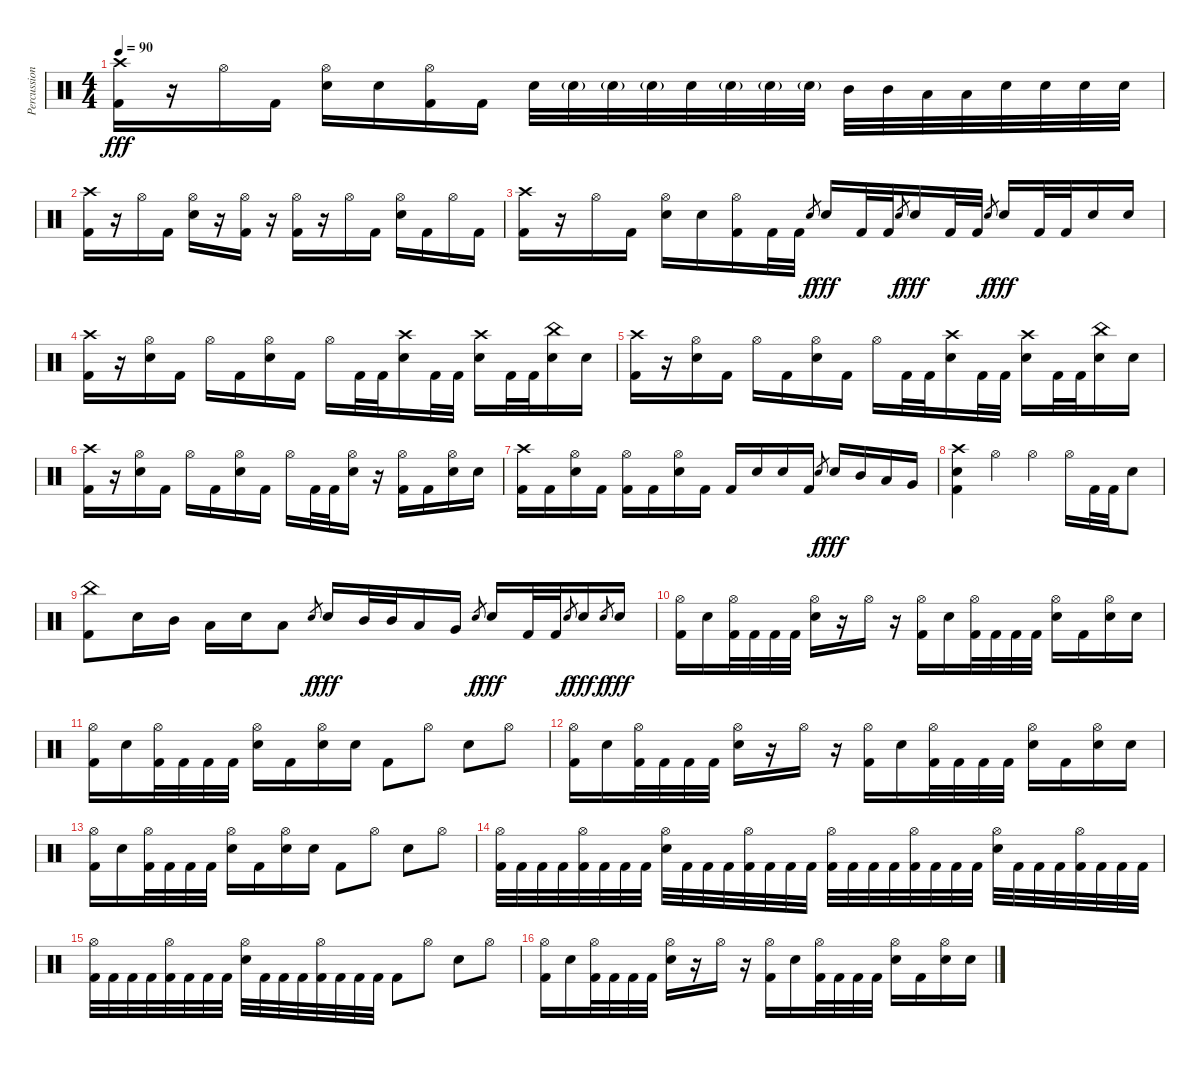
\track ("Percussion" "Percussion") {instrument percussion}
\staff {score}
\articulation defaults
\ts (4 4)
\tempo 90
\clef neutral
\ks c
("Crash high (hit)" "Kick (hit) 2").16{dy fff} r.16 "Hi-Hat (open)".16 "Kick (hit) 2".16 ("Hi-Hat (open)" "Electric Snare (hit)").16 "Electric Snare (hit)".16 ("Hi-Hat (open)" "Kick (hit) 2").16 "Kick (hit) 2".16 "Electric Snare (hit)".32 "Electric Snare (hit)"{g}.32 "Electric Snare (hit)"{g}.32 "Electric Snare (hit)"{g}.32 "Electric Snare (hit)".32 "Electric Snare (hit)"{g}.32 "Electric Snare (hit)"{g}.32 "Electric Snare (hit)"{g}.32 "Mid Tom (hit)".32 "Mid Tom (hit)".32 "Low Tom (hit)".32 "Low Tom (hit)".32 "Electric Snare (hit)".32 "Electric Snare (hit)".32 "Electric Snare (hit)".32 "Electric Snare (hit)".32 |
("Crash high (hit)" "Kick (hit) 2").16 r.16 "Hi-Hat (open)".16 "Kick (hit) 2".16 ("Hi-Hat (open)" "Electric Snare (hit)").16 r.16 ("Hi-Hat (open)" "Kick (hit) 2").16 r.16 ("Hi-Hat (open)" "Kick (hit) 2").16 r.16 "Hi-Hat (open)".16 "Kick (hit) 2".16 ("Hi-Hat (open)" "Electric Snare (hit)").16 "Kick (hit) 2".16 "Hi-Hat (open)".16 "Kick (hit) 2".16 |
("Crash high (hit)" "Kick (hit) 2").16 r.16 "Hi-Hat (open)".16 "Kick (hit) 2".16 ("Hi-Hat (open)" "Electric Snare (hit)").16 "Electric Snare (hit)".16 ("Hi-Hat (open)" "Kick (hit) 2").16 "Kick (hit) 2".32 "Kick (hit) 2".32 "Electric Snare (hit)".8{gr dy f} "Electric Snare (hit)".16{dy fff} "Kick (hit) 2".32 "Kick (hit) 2".32 "Electric Snare (hit)".8{gr dy f} "Electric Snare (hit)".16{dy fff} "Kick (hit) 2".32 "Kick (hit) 2".32 "Electric Snare (hit)".8{gr dy f} "Electric Snare (hit)".16{dy fff} "Kick (hit) 2".32 "Kick (hit) 2".32 "Electric Snare (hit)".16 "Electric Snare (hit)".16 |
("Crash high (hit)" "Kick (hit) 2").16 r.16 ("Hi-Hat (open)" "Electric Snare (hit)").16 "Kick (hit) 2".16 "Hi-Hat (open)".16 "Kick (hit) 2".16 ("Hi-Hat (open)" "Electric Snare (hit)").16 "Kick (hit) 2".16 "Hi-Hat (open)".16 "Kick (hit) 2".32 "Kick (hit) 2".32 ("Crash high (hit)" "Electric Snare (hit)").16 "Kick (hit) 2".32 "Kick (hit) 2".32 ("Crash high (hit)" "Electric Snare (hit)").16 "Kick (hit) 2".32 "Kick (hit) 2".32 ("China (hit)" "Electric Snare (hit)").16 "Electric Snare (hit)".16 |
("Crash high (hit)" "Kick (hit) 2").16 r.16 ("Hi-Hat (open)" "Electric Snare (hit)").16 "Kick (hit) 2".16 "Hi-Hat (open)".16 "Kick (hit) 2".16 ("Hi-Hat (open)" "Electric Snare (hit)").16 "Kick (hit) 2".16 "Hi-Hat (open)".16 "Kick (hit) 2".32 "Kick (hit) 2".32 ("Crash high (hit)" "Electric Snare (hit)").16 "Kick (hit) 2".32 "Kick (hit) 2".32 ("Crash high (hit)" "Electric Snare (hit)").16 "Kick (hit) 2".32 "Kick (hit) 2".32 ("China (hit)" "Electric Snare (hit)").16 "Electric Snare (hit)".16 |
("Crash high (hit)" "Kick (hit) 2").16 r.16 ("Hi-Hat (open)" "Electric Snare (hit)").16 "Kick (hit) 2".16 "Hi-Hat (open)".16 "Kick (hit) 2".16 ("Hi-Hat (open)" "Electric Snare (hit)").16 "Kick (hit) 2".16 "Hi-Hat (open)".16 "Kick (hit) 2".32 "Kick (hit) 2".32 ("Hi-Hat (open)" "Electric Snare (hit)").16 r.16 ("Hi-Hat (open)" "Kick (hit) 2").16 "Kick (hit) 2".16 ("Hi-Hat (open)" "Electric Snare (hit)").16 "Electric Snare (hit)".16 |
("Crash high (hit)" "Kick (hit) 2").16 "Kick (hit) 2".16 ("Hi-Hat (open)" "Electric Snare (hit)").16 "Kick (hit) 2".16 ("Hi-Hat (open)" "Kick (hit) 2").16 "Kick (hit) 2".16 ("Hi-Hat (open)" "Electric Snare (hit)").16 "Kick (hit) 2".16 "Kick (hit) 2".16 "Electric Snare (hit)".16 "Electric Snare (hit)".16 "Kick (hit) 2".16 "Electric Snare (hit)".8{gr dy f} "Electric Snare (hit)".16{dy fff} "Mid Tom (hit)".16 "Low Tom (hit)".16 "Very Low Tom (hit)".16 |
("Crash high (hit)" "Kick (hit) 2" "Electric Snare (hit)").4 "Hi-Hat (open)".4 "Hi-Hat (open)".4 "Hi-Hat (open)".16 "Kick (hit) 2".32 "Kick (hit) 2".32 "Electric Snare (hit)".8 |
("China (hit)" "Kick (hit) 2").8 "Electric Snare (hit)".16 "Mid Tom (hit)".16 "Low Tom (hit)".16 "Electric Snare (hit)".16 "Low Tom (hit)".8 "Electric Snare (hit)".8{gr dy f} "Electric Snare (hit)".16{dy fff} "Mid Tom (hit)".32 "Mid Tom (hit)".32 "Low Tom (hit)".16 "Very Low Tom (hit)".16 "Electric Snare (hit)".8{gr dy f} "Electric Snare (hit)".16{dy fff} "Kick (hit) 2".32 "Kick (hit) 2".32 "Electric Snare (hit)".8{gr dy f} "Electric Snare (hit)".16{dy fff} "Electric Snare (hit)".8{gr dy f} "Electric Snare (hit)".16{dy fff} |
("Hi-Hat (open)" "Kick (hit) 2").16 "Electric Snare (hit)".16 ("Hi-Hat (open)" "Kick (hit) 2").32 "Kick (hit) 2".32 "Kick (hit) 2".32 "Kick (hit) 2".32 ("Hi-Hat (open)" "Electric Snare (hit)").16 r.16 "Hi-Hat (open)".16 r.16 ("Hi-Hat (open)" "Kick (hit) 2").16 "Electric Snare (hit)".16 ("Hi-Hat (open)" "Kick (hit) 2").32 "Kick (hit) 2".32 "Kick (hit) 2".32 "Kick (hit) 2".32 ("Hi-Hat (open)" "Electric Snare (hit)").16 "Kick (hit) 2".16 ("Hi-Hat (open)" "Electric Snare (hit)").16 "Electric Snare (hit)".16 |
("Hi-Hat (open)" "Kick (hit) 2").16 "Electric Snare (hit)".16 ("Hi-Hat (open)" "Kick (hit) 2").32 "Kick (hit) 2".32 "Kick (hit) 2".32 "Kick (hit) 2".32 ("Hi-Hat (open)" "Electric Snare (hit)").16 "Kick (hit) 2".16 ("Hi-Hat (open)" "Electric Snare (hit)").16 "Electric Snare (hit)".16 "Kick (hit) 2".8 "Hi-Hat (open)".8 "Electric Snare (hit)".8 "Hi-Hat (open)".8 |
("Hi-Hat (open)" "Kick (hit) 2").16 "Electric Snare (hit)".16 ("Hi-Hat (open)" "Kick (hit) 2").32 "Kick (hit) 2".32 "Kick (hit) 2".32 "Kick (hit) 2".32 ("Hi-Hat (open)" "Electric Snare (hit)").16 r.16 "Hi-Hat (open)".16 r.16 ("Hi-Hat (open)" "Kick (hit) 2").16 "Electric Snare (hit)".16 ("Hi-Hat (open)" "Kick (hit) 2").32 "Kick (hit) 2".32 "Kick (hit) 2".32 "Kick (hit) 2".32 ("Hi-Hat (open)" "Electric Snare (hit)").16 "Kick (hit) 2".16 ("Hi-Hat (open)" "Electric Snare (hit)").16 "Electric Snare (hit)".16 |
("Hi-Hat (open)" "Kick (hit) 2").16 "Electric Snare (hit)".16 ("Hi-Hat (open)" "Kick (hit) 2").32 "Kick (hit) 2".32 "Kick (hit) 2".32 "Kick (hit) 2".32 ("Hi-Hat (open)" "Electric Snare (hit)").16 "Kick (hit) 2".16 ("Hi-Hat (open)" "Electric Snare (hit)").16 "Electric Snare (hit)".16 "Kick (hit) 2".8 "Hi-Hat (open)".8 "Electric Snare (hit)".8 "Hi-Hat (open)".8 |
("Hi-Hat (open)" "Kick (hit) 2").32 "Kick (hit) 2".32 "Kick (hit) 2".32 "Kick (hit) 2".32 ("Hi-Hat (open)" "Kick (hit) 2").32 "Kick (hit) 2".32 "Kick (hit) 2".32 "Kick (hit) 2".32 ("Hi-Hat (open)" "Electric Snare (hit)").32 "Kick (hit) 2".32 "Kick (hit) 2".32 "Kick (hit) 2".32 ("Hi-Hat (open)" "Kick (hit) 2").32 "Kick (hit) 2".32 "Kick (hit) 2".32 "Kick (hit) 2".32 ("Hi-Hat (open)" "Kick (hit) 2").32 "Kick (hit) 2".32 "Kick (hit) 2".32 "Kick (hit) 2".32 ("Hi-Hat (open)" "Kick (hit) 2").32 "Kick (hit) 2".32 "Kick (hit) 2".32 "Kick (hit) 2".32 ("Hi-Hat (open)" "Electric Snare (hit)").32 "Kick (hit) 2".32 "Kick (hit) 2".32 "Kick (hit) 2".32 ("Hi-Hat (open)" "Kick (hit) 2").32 "Kick (hit) 2".32 "Kick (hit) 2".32 "Kick (hit) 2".32 |
("Hi-Hat (open)" "Kick (hit) 2").32 "Kick (hit) 2".32 "Kick (hit) 2".32 "Kick (hit) 2".32 ("Hi-Hat (open)" "Kick (hit) 2").32 "Kick (hit) 2".32 "Kick (hit) 2".32 "Kick (hit) 2".32 ("Hi-Hat (open)" "Electric Snare (hit)").32 "Kick (hit) 2".32 "Kick (hit) 2".32 "Kick (hit) 2".32 ("Hi-Hat (open)" "Kick (hit) 2").32 "Kick (hit) 2".32 "Kick (hit) 2".32 "Kick (hit) 2".32 "Kick (hit) 2".8 "Hi-Hat (open)".8 "Electric Snare (hit)".8 "Hi-Hat (open)".8 |
("Hi-Hat (open)" "Kick (hit) 2").16 "Electric Snare (hit)".16 ("Hi-Hat (open)" "Kick (hit) 2").32 "Kick (hit) 2".32 "Kick (hit) 2".32 "Kick (hit) 2".32 ("Hi-Hat (open)" "Electric Snare (hit)").16 r.16 "Hi-Hat (open)".16 r.16 ("Hi-Hat (open)" "Kick (hit) 2").16 "Electric Snare (hit)".16 ("Hi-Hat (open)" "Kick (hit) 2").32 "Kick (hit) 2".32 "Kick (hit) 2".32 "Kick (hit) 2".32 ("Hi-Hat (open)" "Electric Snare (hit)").16 "Kick (hit) 2".16 ("Hi-Hat (open)" "Electric Snare (hit)").16 "Electric Snare (hit)".16
